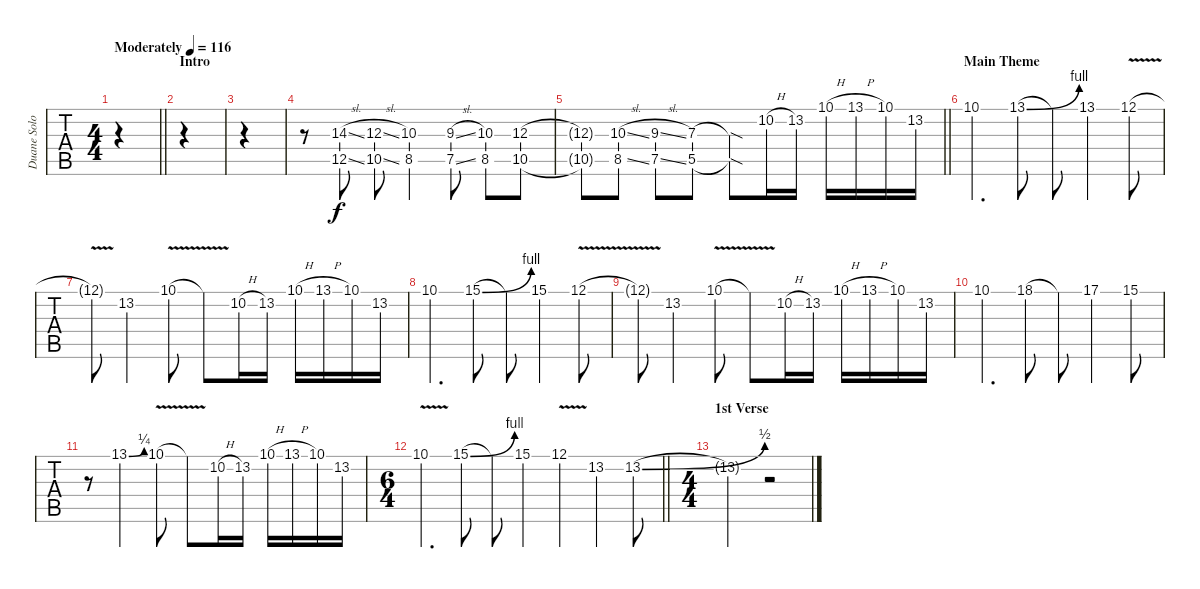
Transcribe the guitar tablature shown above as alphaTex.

\track ("Duane Solo (Tr. 4A)" "Duane Solo") {instrument overdrivenguitar}
\staff {tabs}
\tuning (E4 B3 G3 D3 A2 E2) {hide}
\ts (4 4)
\tempo (116 "Moderately")
\clef g2
\barLineRight lightlight
\ks c
|
\section ("" "Intro")
|
|
r.8{volume 8 balance 0} (14.3{sl} 12.5{sl}).8 (12.3{sl} 10.5{sl}).8 (10.3 8.5).4 (9.3{sl} 7.5{sl}).8 (10.3 8.5).8 (12.3 10.5).8 |
\barLineRight lightlight
(12.3{t} 10.5{t}).8 (10.3{sl} 8.5{sl}).8 (9.3{sl} 7.5{sl}).8 (7.3 5.5).8 (7.3{sod t} 5.5{sod t}).8 10.2{h}.16{volume 11 balance 5} 13.2.16 10.1{h}.16 13.1{h}.16 10.1.16 13.2.16 |
\section ("" "Main Theme")
10.1.4{d} 13.1{be (bend 0 0 60 4)}.8 13.1{t}.8 13.1.4 12.1{v}.8 |
12.1{t}.8 13.2.4 10.1{v}.8 10.1{t}.8 10.2{h}.16 13.2.16 10.1{h}.16 13.1{h}.16 10.1.16 13.2.16 |
10.1.4{d} 15.1{be (bend 0 0 60 4)}.8 15.1{t}.8 15.1.4 12.1{v}.8 |
12.1{t}.8 13.2.4 10.1{v}.8 10.1{t}.8 10.2{h}.16 13.2.16 10.1{h}.16 13.1{h}.16 10.1.16 13.2.16 |
10.1.4{d} 18.1.8 18.1{t}.8 17.1.4 15.1.8 |
r.8 13.1{be (bend 0 0 60 1)}.4 10.1{v}.8 10.1{t}.8 10.2{h}.16 13.2.16 10.1{h}.16 13.1{h}.16 10.1.16 13.2.16 |
\ts (6 4)
\barLineRight lightlight
10.1{v}.4{d} 15.1{be (bend 0 0 60 4)}.8 15.1{t}.8 15.1.4 12.1{v}.4 13.2.4 13.2{be (bend 0 0 60 2)}.8 |
\ts (4 4)
\section ("" "1st Verse")
13.2{t}.2 r.2
